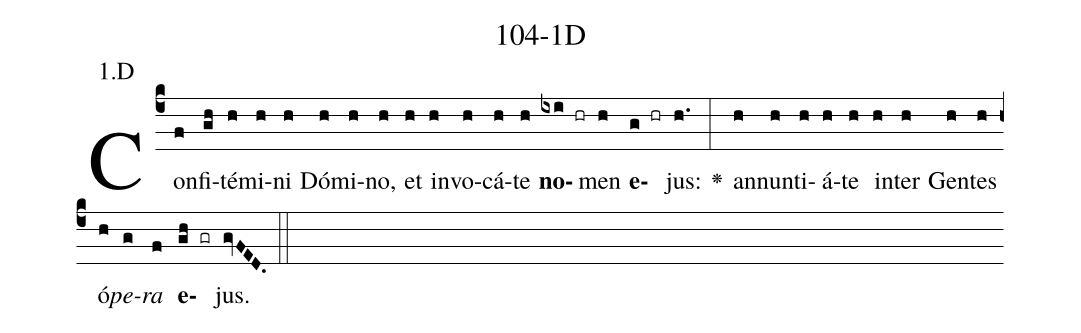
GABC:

name: 104-1D;
annotation: 1.D;
%%
(c4)Con(f)fi(gh)té(h)mi(h)ni(h) Dó(h)mi(h)no,(h) et(h) in(h)vo(h)cá(h)te(h) <b>no</b>(ixi hr)men(h) <b>e</b>(g hr)jus:(h.) <v>\greheightstar</v>(:) an(h)nun(h)ti(h)á(h)te(h) in(h)ter(h) Gen(h)tes(h) ó(h)<i>pe</i>(g)<i>ra</i>(f) <b>e</b>(gh gr)jus.(gvFED.) (::)


%E(h) u(h) o(g) u(f) a(gh) e.(gvFED.) (::)
